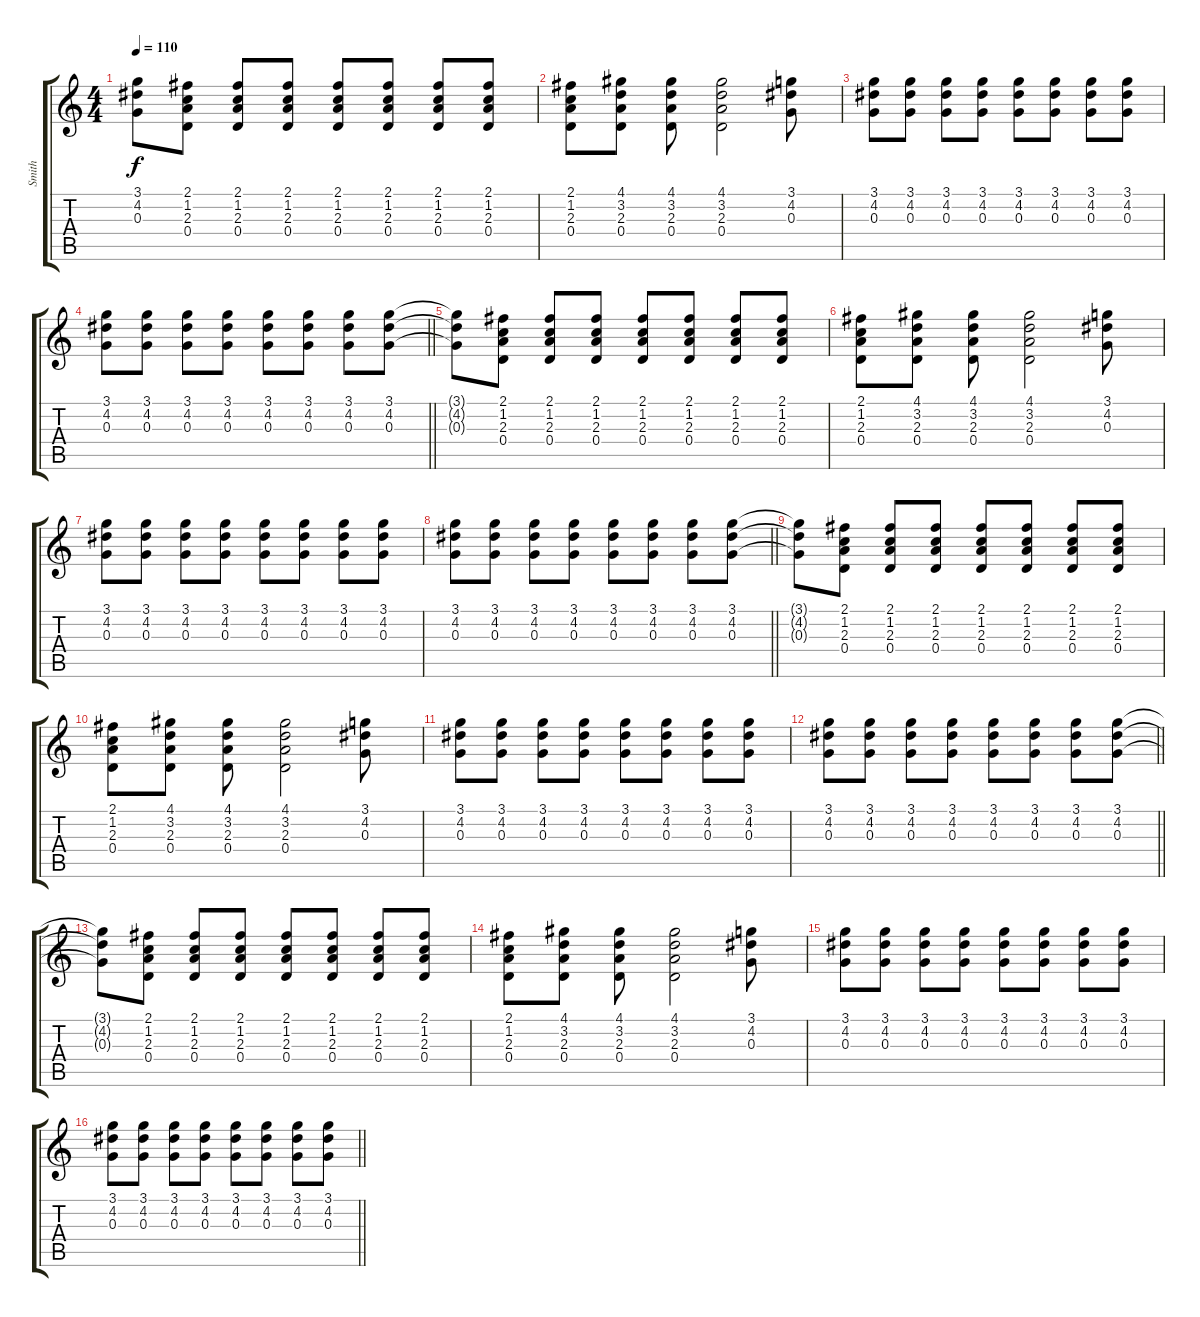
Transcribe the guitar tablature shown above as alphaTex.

\track ("Smith" "Smith") {instrument electricguitarclean}
\staff {score tabs}
\tuning (E4 B3 G3 D3 A2 E2) {hide}
\ts (4 4)
\tempo 110
\clef g2
\ks c
(3.1{t} 4.2{t} 0.3{t}).8{dy f} (2.1 1.2 2.3 0.4).8 (2.1 1.2 2.3 0.4).8 (2.1 1.2 2.3 0.4).8 (2.1 1.2 2.3 0.4).8 (2.1 1.2 2.3 0.4).8 (2.1 1.2 2.3 0.4).8 (2.1 1.2 2.3 0.4).8 |
(2.1 1.2 2.3 0.4).8 (4.1 3.2 2.3 0.4).8 (4.1 3.2 2.3 0.4).8 (4.1 3.2 2.3 0.4).2 (3.1 4.2 0.3).8 |
(3.1 4.2 0.3).8 (3.1 4.2 0.3).8 (3.1 4.2 0.3).8 (3.1 4.2 0.3).8 (3.1 4.2 0.3).8 (3.1 4.2 0.3).8 (3.1 4.2 0.3).8 (3.1 4.2 0.3).8 |
\barLineRight lightlight
(3.1 4.2 0.3).8 (3.1 4.2 0.3).8 (3.1 4.2 0.3).8 (3.1 4.2 0.3).8 (3.1 4.2 0.3).8 (3.1 4.2 0.3).8 (3.1 4.2 0.3).8 (3.1 4.2 0.3).8 |
(3.1{t} 4.2{t} 0.3{t}).8 (2.1 1.2 2.3 0.4).8 (2.1 1.2 2.3 0.4).8 (2.1 1.2 2.3 0.4).8 (2.1 1.2 2.3 0.4).8 (2.1 1.2 2.3 0.4).8 (2.1 1.2 2.3 0.4).8 (2.1 1.2 2.3 0.4).8 |
(2.1 1.2 2.3 0.4).8 (4.1 3.2 2.3 0.4).8 (4.1 3.2 2.3 0.4).8 (4.1 3.2 2.3 0.4).2 (3.1 4.2 0.3).8 |
(3.1 4.2 0.3).8 (3.1 4.2 0.3).8 (3.1 4.2 0.3).8 (3.1 4.2 0.3).8 (3.1 4.2 0.3).8 (3.1 4.2 0.3).8 (3.1 4.2 0.3).8 (3.1 4.2 0.3).8 |
\barLineRight lightlight
(3.1 4.2 0.3).8 (3.1 4.2 0.3).8 (3.1 4.2 0.3).8 (3.1 4.2 0.3).8 (3.1 4.2 0.3).8 (3.1 4.2 0.3).8 (3.1 4.2 0.3).8 (3.1 4.2 0.3).8 |
(3.1{t} 4.2{t} 0.3{t}).8 (2.1 1.2 2.3 0.4).8 (2.1 1.2 2.3 0.4).8 (2.1 1.2 2.3 0.4).8 (2.1 1.2 2.3 0.4).8 (2.1 1.2 2.3 0.4).8 (2.1 1.2 2.3 0.4).8 (2.1 1.2 2.3 0.4).8 |
(2.1 1.2 2.3 0.4).8 (4.1 3.2 2.3 0.4).8 (4.1 3.2 2.3 0.4).8 (4.1 3.2 2.3 0.4).2 (3.1 4.2 0.3).8 |
(3.1 4.2 0.3).8 (3.1 4.2 0.3).8 (3.1 4.2 0.3).8 (3.1 4.2 0.3).8 (3.1 4.2 0.3).8 (3.1 4.2 0.3).8 (3.1 4.2 0.3).8 (3.1 4.2 0.3).8 |
\barLineRight lightlight
(3.1 4.2 0.3).8 (3.1 4.2 0.3).8 (3.1 4.2 0.3).8 (3.1 4.2 0.3).8 (3.1 4.2 0.3).8 (3.1 4.2 0.3).8 (3.1 4.2 0.3).8 (3.1 4.2 0.3).8 |
(3.1{t} 4.2{t} 0.3{t}).8 (2.1 1.2 2.3 0.4).8 (2.1 1.2 2.3 0.4).8 (2.1 1.2 2.3 0.4).8 (2.1 1.2 2.3 0.4).8 (2.1 1.2 2.3 0.4).8 (2.1 1.2 2.3 0.4).8 (2.1 1.2 2.3 0.4).8 |
(2.1 1.2 2.3 0.4).8 (4.1 3.2 2.3 0.4).8 (4.1 3.2 2.3 0.4).8 (4.1 3.2 2.3 0.4).2 (3.1 4.2 0.3).8 |
(3.1 4.2 0.3).8 (3.1 4.2 0.3).8 (3.1 4.2 0.3).8 (3.1 4.2 0.3).8 (3.1 4.2 0.3).8 (3.1 4.2 0.3).8 (3.1 4.2 0.3).8 (3.1 4.2 0.3).8 |
\barLineRight lightlight
(3.1 4.2 0.3).8 (3.1 4.2 0.3).8 (3.1 4.2 0.3).8 (3.1 4.2 0.3).8 (3.1 4.2 0.3).8 (3.1 4.2 0.3).8 (3.1 4.2 0.3).8 (3.1 4.2 0.3).8
